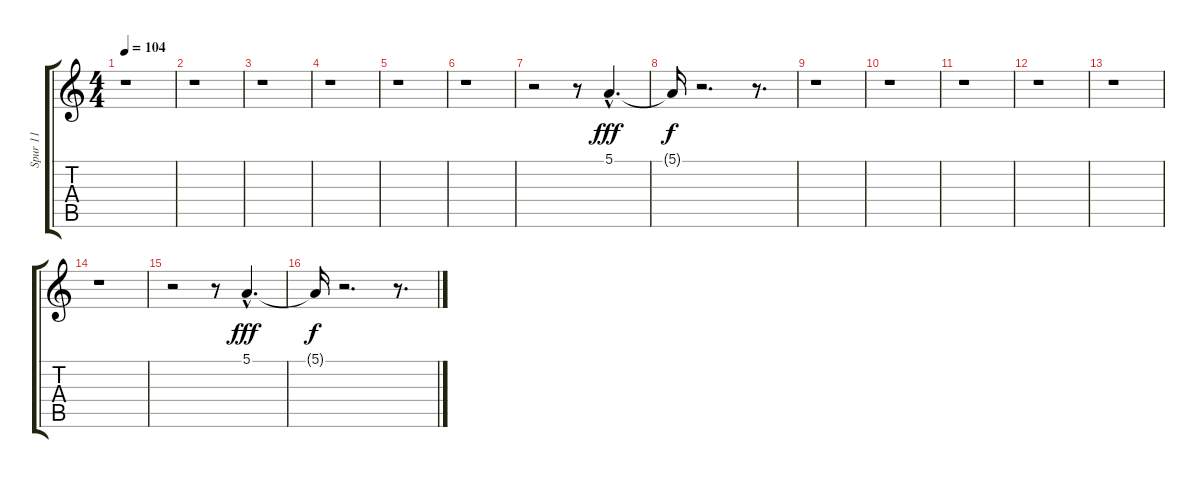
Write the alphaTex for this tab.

\track ("Spur 11" "Spur 11") {instrument reversecymbal}
\staff {score tabs}
\tuning (E4 B3 G3 D3 A2 E2) {hide}
\ts (4 4)
\tempo 104
\clef g2
\ks c
r.1{dy fff instrument reversecymbal} |
r.1 |
r.1 |
r.1 |
r.1 |
r.1 |
r.2 r.8 5.1{hac}.4{d} |
5.1{t}.16{dy f} r.2{d} r.8{d} |
r.1 |
r.1 |
r.1 |
r.1 |
r.1 |
r.1 |
r.2 r.8 5.1{hac}.4{d dy fff} |
5.1{t}.16{dy f} r.2{d} r.8{d}
